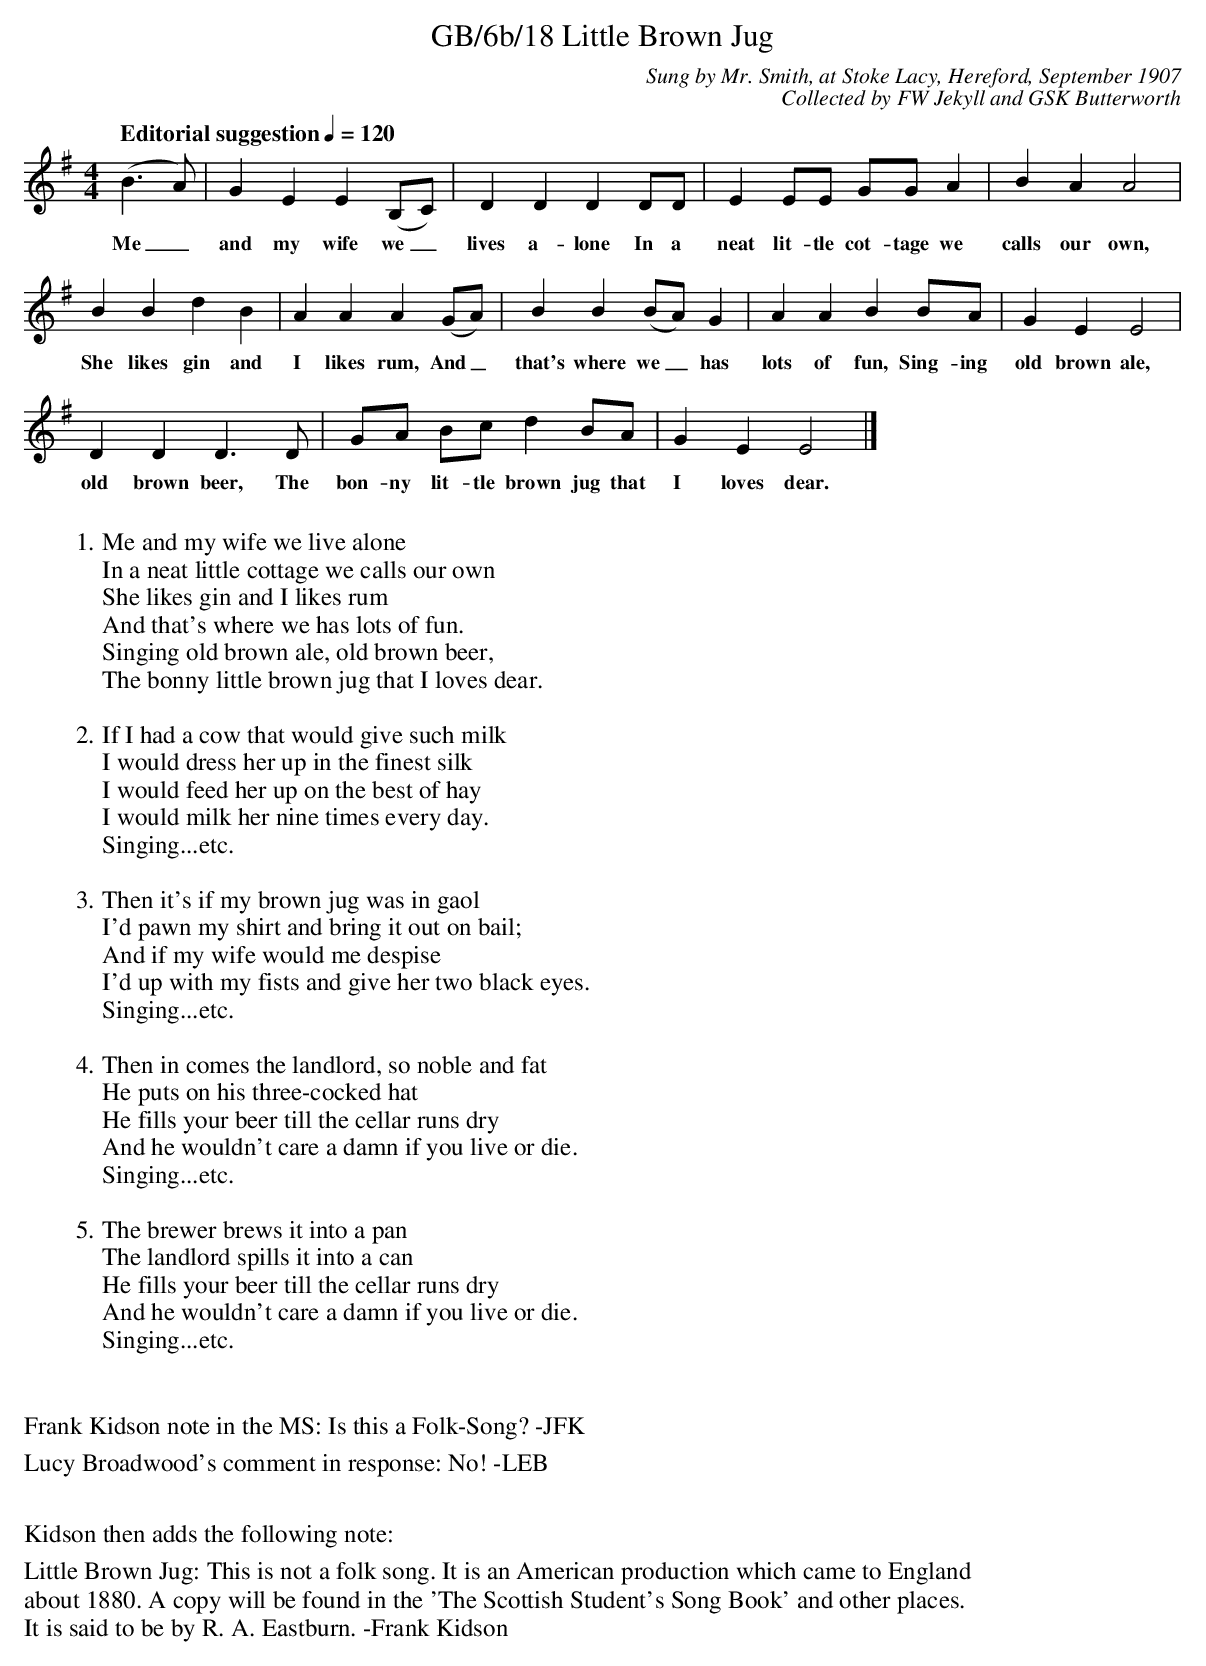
X:1
T:GB/6b/18 Little Brown Jug
C:Sung by Mr. Smith, at Stoke Lacy, Hereford, September 1907
C:Collected by FW Jekyll and GSK Butterworth
L:1/4
M:4/4
Q:"Editorial suggestion" 1/4=120
K:G
(B3/2 A/) | G E E (B,/C/) | D D D D/D/ | E E/E/ G/G/ A | B A A2 |
w: Me_ and my wife we_ lives a-lone In a neat lit-tle cot-tage we calls our own,
 B B d B |A A A (G/A/) | B B (B/A/) G | A A B B/A/ | G E E2 |
w: She likes gin and I likes rum, And_ that's where we_ has|lots of fun, Sing- ing|old brown ale,|
 D D D3/2 D/ | G/A/ B/c/ d B/A/ |G E E2 |]
w: old brown beer, The bon-ny lit-tle brown jug that I loves dear.
W:
W:1. Me and my wife we live alone
W: In a neat little cottage we calls our own
W: She likes gin and I likes rum
W: And that's where we has lots of fun.
W: Singing old brown ale, old brown beer,
W: The bonny little brown jug that I loves dear.
W:
W: 2. If I had a cow that would give such milk
W: I would dress her up in the finest silk
W: I would feed her up on the best of hay
W: I would milk her nine times every day.
W: Singing...etc.
W:
W:3. Then it's if my brown jug was in gaol
W: I'd pawn my shirt and bring it out on bail;
W: And if my wife would me despise
W: I'd up with my fists and give her two black eyes.
W: Singing...etc.
W:
W: 4. Then in comes the landlord, so noble and fat
W: He puts on his three-cocked hat
W: He fills your beer till the cellar runs dry
W: And he wouldn't care a damn if you live or die.
W: Singing...etc.
W:
W: 5. The brewer brews it into a pan
W: The landlord spills it into a can
W: He fills your beer till the cellar runs dry
W: And he wouldn't care a damn if you live or die.
W: Singing...etc.
W:
